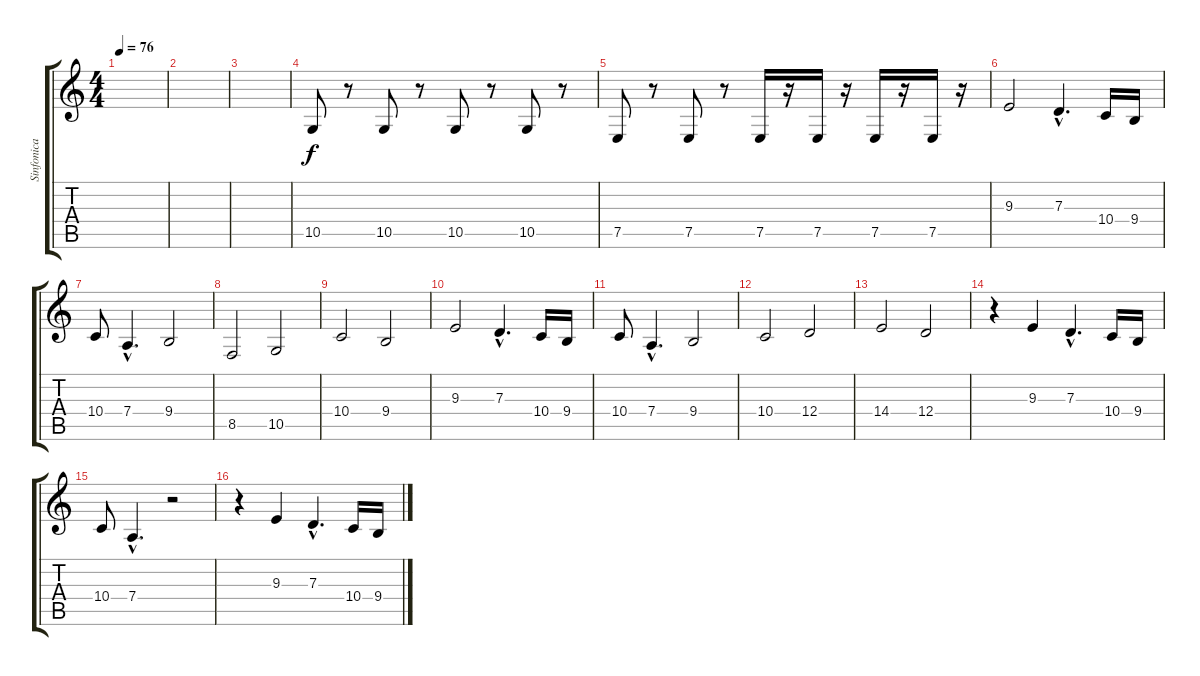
\track ("Sinfonica" "Sinfonica") {instrument viola}
\staff {score tabs}
\tuning (E4 B3 G3 D3 A2 E2) {hide}
\ts (4 4)
\tempo 76
\clef g2
\ks c
|
|
|
10.5.8 r.8 10.5.8 r.8 10.5.8 r.8 10.5.8 r.8 |
7.5.8 r.8 7.5.8 r.8 7.5.16 r.16 7.5.16 r.16 7.5.16 r.16 7.5.16 r.16 |
9.3.2{instrument tuba} 7.3{hac}.4{d} 10.4.16 9.4.16 |
10.4.8 7.4{hac}.4{d} 9.4.2 |
8.5.2 10.5.2 |
10.4.2 9.4.2 |
9.3.2 7.3{hac}.4{d} 10.4.16 9.4.16 |
10.4.8 7.4{hac}.4{d} 9.4.2 |
10.4.2 12.4.2 |
14.4.2 12.4.2 |
r.4 9.3.4 7.3{hac}.4{d} 10.4.16 9.4.16 |
10.4.8 7.4{hac}.4{d} r.2 |
r.4 9.3.4 7.3{hac}.4{d} 10.4.16 9.4.16
